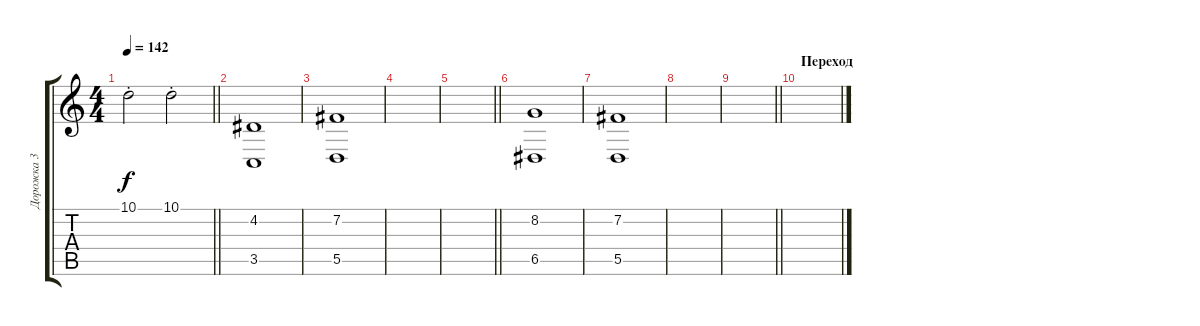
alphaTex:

\track ("Дорожка 3" "Дорожка 3") {instrument stringensemble2}
\staff {score tabs}
\tuning (E4 B3 G3 D3 A2 E2) {hide}
\ts (4 4)
\tempo 142
\clef g2
\barLineRight lightlight
\ks c
10.1{st}.2{dy f} 10.1{st}.2 |
(4.2 3.5).1{volume 13} |
(7.2 5.5).1 |
|
\barLineRight lightlight
|
(8.2 6.5).1 |
(7.2 5.5).1 |
|
\barLineRight lightlight
|
\section ("" "Переход")
